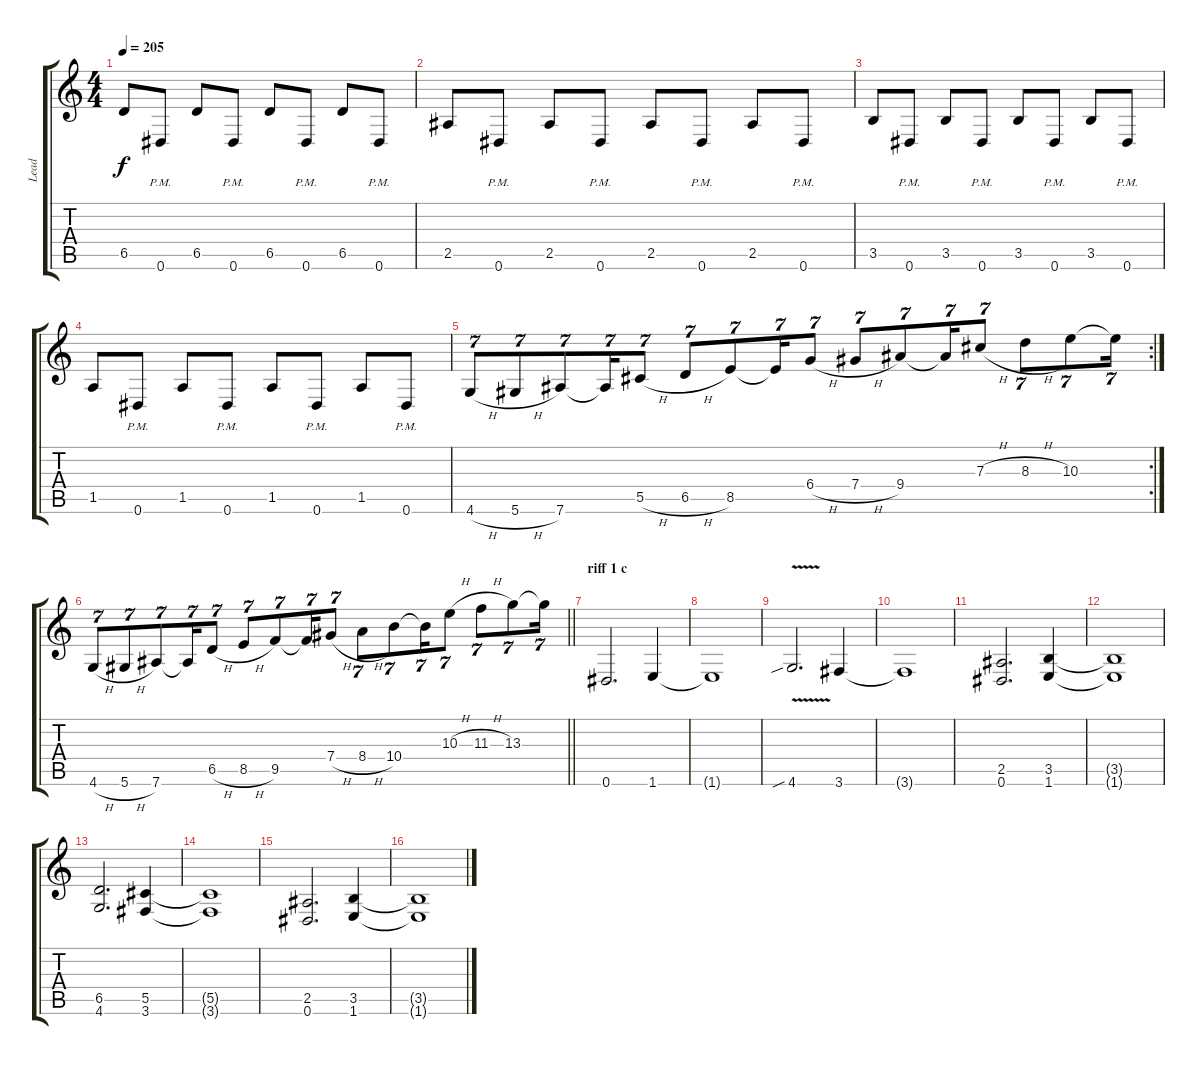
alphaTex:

\track ("Lead" "Lead") {instrument distortionguitar}
\staff {score tabs}
\tuning (Eb4 Bb3 Gb3 Db3 Ab2 Eb2) {hide}
\ts (4 4)
\tempo 205
\clef g2
\ks c
6.5.8{dy f} 0.6{pm}.8 6.5.8 0.6{pm}.8 6.5.8 0.6{pm}.8 6.5.8 0.6{pm}.8 |
2.5.8 0.6{pm}.8 2.5.8 0.6{pm}.8 2.5.8 0.6{pm}.8 2.5.8 0.6{pm}.8 |
3.5.8 0.6{pm}.8 3.5.8 0.6{pm}.8 3.5.8 0.6{pm}.8 3.5.8 0.6{pm}.8 |
1.5.8 0.6{pm}.8 1.5.8 0.6{pm}.8 1.5.8 0.6{pm}.8 1.5.8 0.6{pm}.8 |
\rc 2
4.6{h}.8{tu (7 4)} 5.6{h}.8{tu (7 4)} 7.6.8{tu (7 4)} 7.6{t}.16{tu (7 4)} 5.5{h}.8{tu (7 4)} 6.5{h}.8{tu (7 4)} 8.5.8{tu (7 4)} 8.5{t}.16{tu (7 4)} 6.4{h}.8{tu (7 4)} 7.4{h}.8{tu (7 4)} 9.4.8{tu (7 4)} 9.4{t}.16{tu (7 4)} 7.3{h}.8{tu (7 4)} 8.3{h}.8{tu (7 4)} 10.3.8{tu (7 4)} 10.3{t}.16{tu (7 4)} |
\barLineRight lightlight
4.6{h}.8{tu (7 4)} 5.6{h}.8{tu (7 4)} 7.6.8{tu (7 4)} 7.6{t}.16{tu (7 4)} 6.5{h}.8{tu (7 4)} 8.5{h}.8{tu (7 4)} 9.5.8{tu (7 4)} 9.5{t}.16{tu (7 4)} 7.4{h}.8{tu (7 4)} 8.4{h}.8{tu (7 4)} 10.4.8{tu (7 4)} 10.4{t}.16{tu (7 4)} 10.3{h}.8{tu (7 4)} 11.3{h}.8{tu (7 4)} 13.3.8{tu (7 4)} 13.3{t}.16{tu (7 4)} |
\section ("" "riff 1 с")
0.6.2{d} 1.6.4 |
1.6{t}.1 |
4.6{v sib}.2{d} 3.6.4 |
3.6{t}.1 |
(2.5 0.6).2{d} (3.5 1.6).4 |
(3.5{t} 1.6{t}).1 |
(6.5 4.6).2{d} (5.5 3.6).4 |
(5.5{t} 3.6{t}).1 |
(2.5 0.6).2{d} (3.5 1.6).4 |
(3.5{t} 1.6{t}).1
